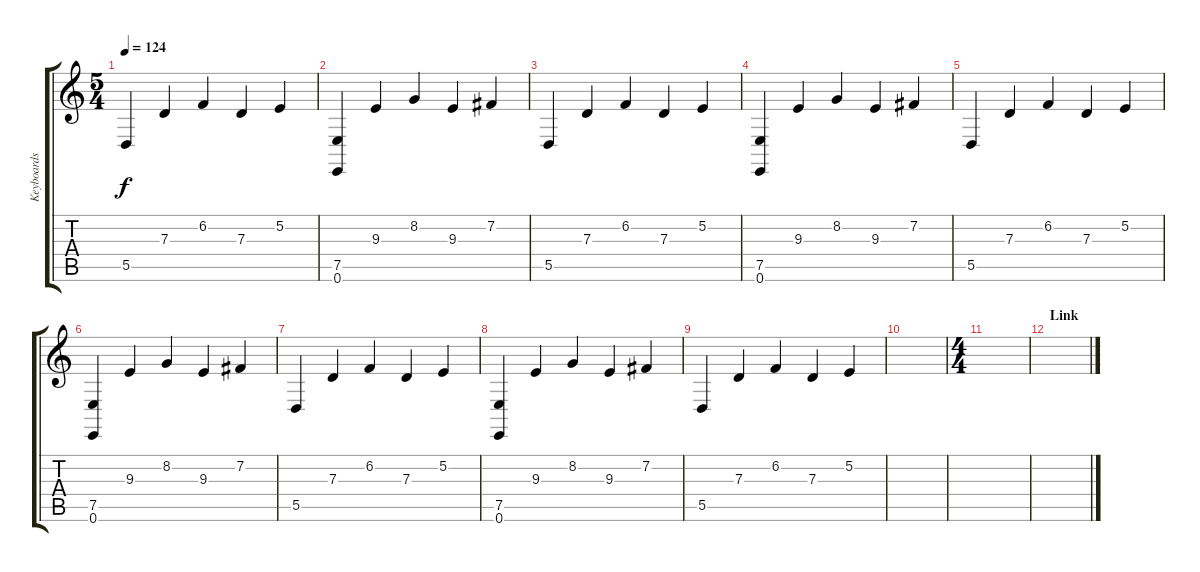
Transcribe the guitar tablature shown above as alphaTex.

\track ("Keyboards" "Keyboards") {instrument stringensemble1}
\staff {score tabs}
\tuning (E4 B3 G3 D3 A2 E2) {hide}
\ts (5 4)
\tempo 124
\clef g2
\ks c
5.5.4{dy f} 7.3.4 6.2.4 7.3.4 5.2.4 |
\section ("" "")
(7.5 0.6).4{volume 16 balance 6 instrument drawbarorgan} 9.3.4 8.2.4 9.3.4 7.2.4 |
5.5.4 7.3.4 6.2.4 7.3.4 5.2.4 |
(7.5 0.6).4 9.3.4 8.2.4 9.3.4 7.2.4 |
5.5.4 7.3.4 6.2.4 7.3.4 5.2.4 |
(7.5 0.6).4 9.3.4 8.2.4 9.3.4 7.2.4 |
5.5.4 7.3.4 6.2.4 7.3.4 5.2.4 |
(7.5 0.6).4 9.3.4 8.2.4 9.3.4 7.2.4 |
5.5.4 7.3.4 6.2.4 7.3.4 5.2.4 |
\section ("" "")
|
\ts (4 4)
|
\section ("" "Link")
